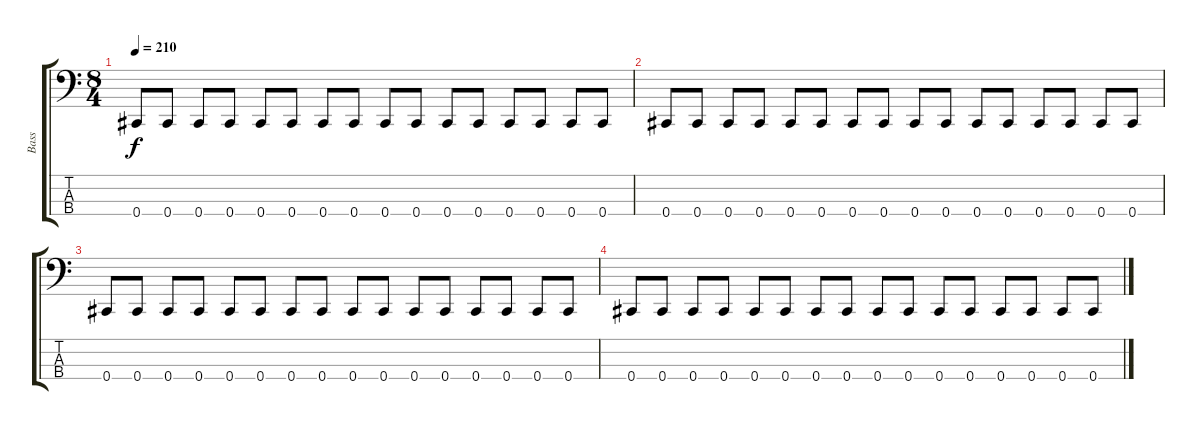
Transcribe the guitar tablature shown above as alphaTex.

\track ("Bass" "Bass") {instrument electricbassfinger}
\staff {score tabs}
\tuning (Gb2 Db2 Ab1 Db1) {hide}
\ts (8 4)
\tempo 210
\clef f4
\ks c
0.4.8{dy f} 0.4.8 0.4.8 0.4.8 0.4.8 0.4.8 0.4.8 0.4.8 0.4.8 0.4.8 0.4.8 0.4.8 0.4.8 0.4.8 0.4.8 0.4.8 |
0.4.8 0.4.8 0.4.8 0.4.8 0.4.8 0.4.8 0.4.8 0.4.8 0.4.8 0.4.8 0.4.8 0.4.8 0.4.8 0.4.8 0.4.8 0.4.8 |
0.4.8 0.4.8 0.4.8 0.4.8 0.4.8 0.4.8 0.4.8 0.4.8 0.4.8 0.4.8 0.4.8 0.4.8 0.4.8 0.4.8 0.4.8 0.4.8 |
0.4.8 0.4.8 0.4.8 0.4.8 0.4.8 0.4.8 0.4.8 0.4.8 0.4.8 0.4.8 0.4.8 0.4.8 0.4.8 0.4.8 0.4.8 0.4.8
